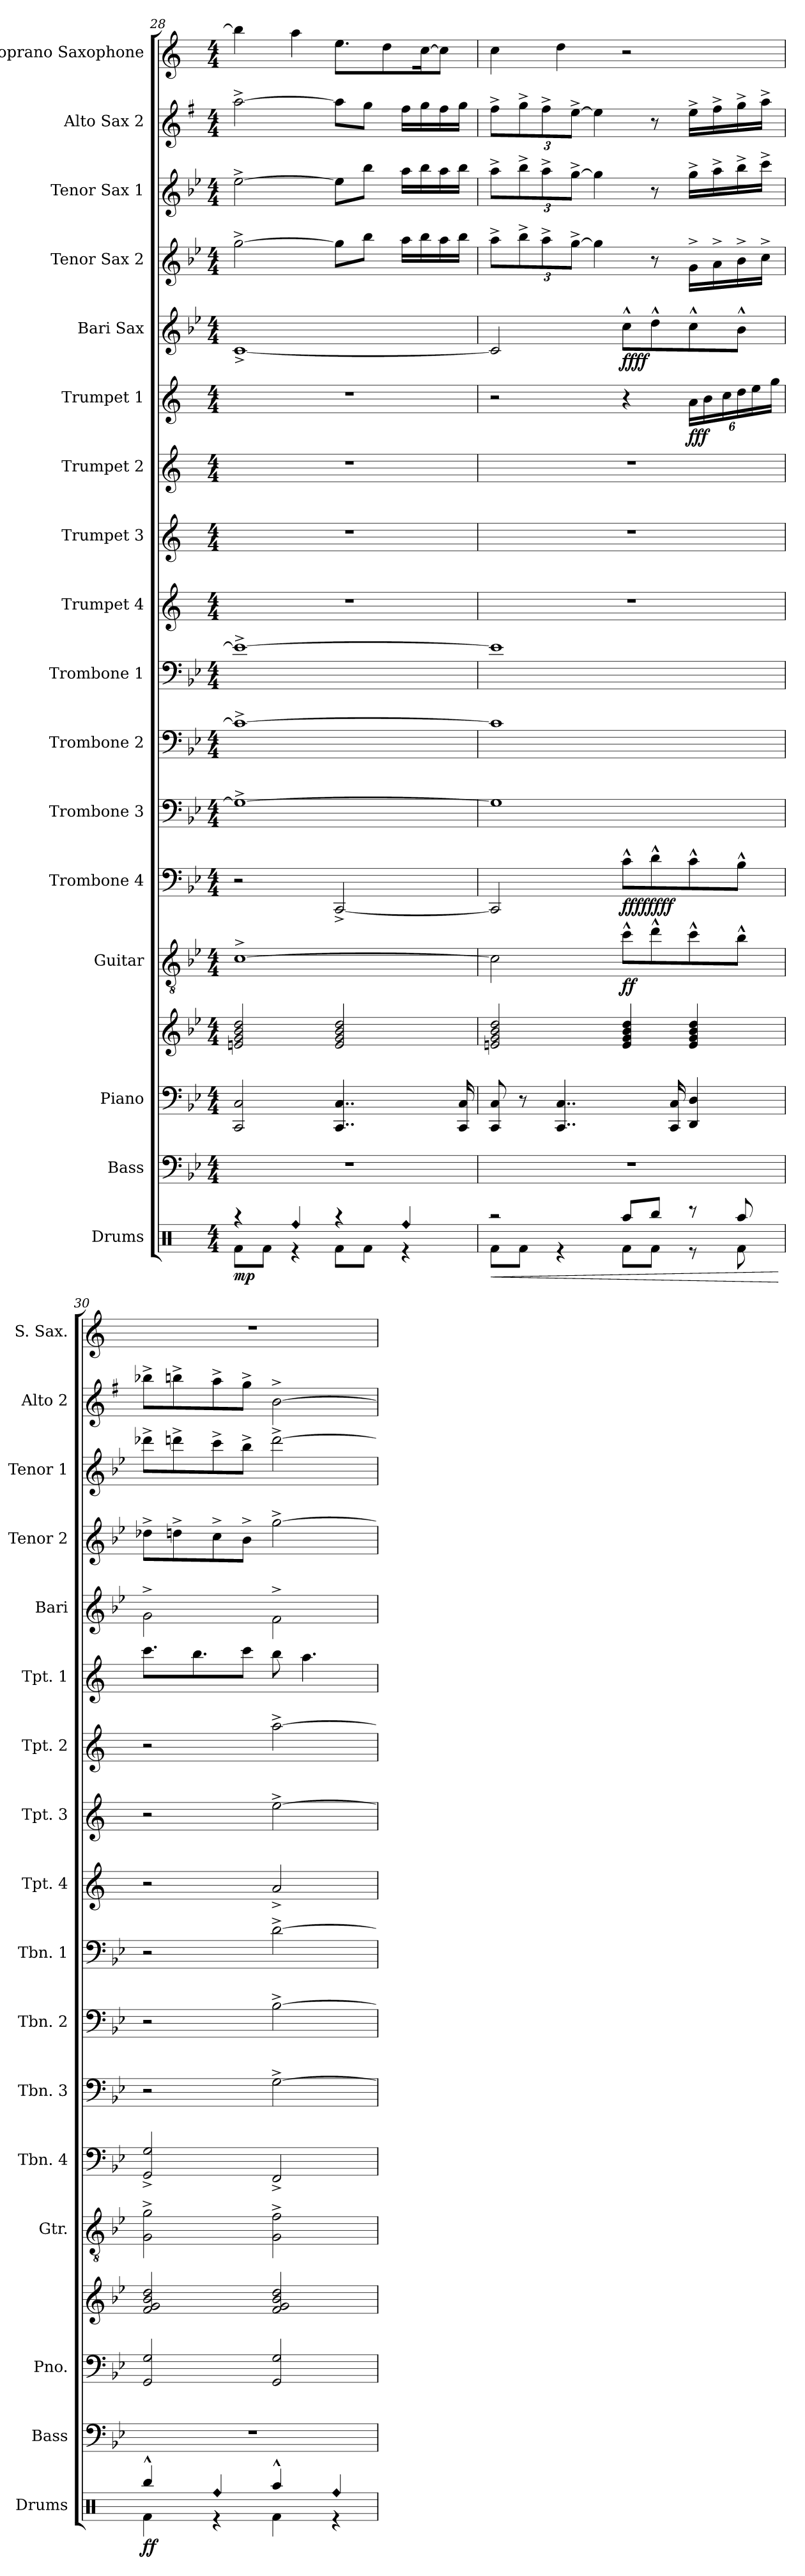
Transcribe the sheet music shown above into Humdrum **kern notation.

**kern	**dynam	**kern	**kern	**kern	**kern	**dynam	**kern	**dynam	**kern	**kern	**kern	**kern	**kern	**kern	**kern	**dynam	**kern	**dynam	**kern	**kern	**kern	**kern
*part17	*part17	*part16	*part15	*part15	*part14	*part14	*part13	*part13	*part12	*part11	*part10	*part9	*part8	*part7	*part6	*part6	*part5	*part5	*part4	*part3	*part2	*part1
*staff18	*staff18	*staff17	*staff16	*staff15	*staff14	*staff14	*staff13	*staff13	*staff12	*staff11	*staff10	*staff9	*staff8	*staff7	*staff6	*staff6	*staff5	*staff5	*staff4	*staff3	*staff2	*staff1
*I"Drums	*	*I"Bass	*I"Piano	*	*I"Guitar	*	*I"Trombone 4	*	*I"Trombone 3	*I"Trombone 2	*I"Trombone 1	*I"Trumpet 4	*I"Trumpet 3	*I"Trumpet 2	*I"Trumpet 1	*	*I"Bari Sax	*	*I"Tenor Sax 2	*I"Tenor Sax 1	*I"Alto Sax 2	*I"Soprano Saxophone
*I'Drums	*	*I'Bass	*I'Pno.	*	*I'Gtr.	*	*I'Tbn. 4	*	*I'Tbn. 3	*I'Tbn. 2	*I'Tbn. 1	*I'Tpt. 4	*I'Tpt. 3	*I'Tpt. 2	*I'Tpt. 1	*	*I'Bari	*	*I'Tenor 2	*I'Tenor 1	*I'Alto 2	*I'S. Sax.
*clefX	*	*clefF4	*clefF4	*clefG2	*clefGv2	*	*clefF4	*	*clefF4	*clefF4	*clefF4	*clefG2	*clefG2	*clefG2	*clefG2	*	*clefG2	*	*clefG2	*clefG2	*clefG2	*clefG2
*	*	*ITrd7c12	*	*	*	*	*	*	*	*	*	*ITrd1c2	*ITrd1c2	*ITrd1c2	*ITrd1c2	*	*ITrd12c21	*	*ITrd8c14	*ITrd8c14	*ITrd5c9	*ITrd1c2
*k[]	*	*k[b-e-]	*k[b-e-]	*k[b-e-]	*k[b-e-]	*	*k[b-e-]	*	*k[b-e-]	*k[b-e-]	*k[b-e-]	*k[b-e-]	*k[b-e-]	*k[b-e-]	*k[b-e-]	*	*k[b-e-]	*	*k[b-e-]	*k[b-e-]	*k[b-e-]	*k[b-e-]
*M4/4	*	*M4/4	*M4/4	*M4/4	*M4/4	*	*M4/4	*	*M4/4	*M4/4	*M4/4	*M4/4	*M4/4	*M4/4	*M4/4	*	*M4/4	*	*M4/4	*M4/4	*M4/4	*M4/4
=28	=28	=28	=28	=28	=28	=28	=28	=28	=28	=28	=28	=28	=28	=28	=28	=28	=28	=28	=28	=28	=28	=28
*^	*	*	*	*	*	*	*	*	*	*	*	*	*	*	*	*	*	*	*	*	*	*
!	!	!LO:DY:b	!	!	!	!	!	!	!	!	!	!	!	!	!	!	!	!	!	!	!	!	!
4r	8Rf\L	mp	1r	2CC/ 2C/	2en/ 2g/ 2b-/ 2dd/	[1c^	.	2r	.	1G^_	1c^_	1en^_	1r	1r	1r	1r	.	[1C^	.	[2g^\	[2e-^\	[2cc^\	4aa\]
.	8Rf\J	.	.	.	.	.	.	.	.	.	.	.	.	.	.	.	.	.	.	.	.	.	.
!LO:N:head=diamond	!	!	!	!	!	!	!	!	!	!	!	!	!	!	!	!	!	!	!	!	!	!	!
4Rff/	4r	.	.	.	.	.	.	.	.	.	.	.	.	.	.	.	.	.	.	.	.	.	4gg\
4r	8Rf\L	.	.	4..CC/ 4..C/	2e/ 2g/ 2b-/ 2dd/	.	.	[2CC^/	.	.	.	.	.	.	.	.	.	.	.	8g\L]	8e-\L]	8cc\L]	8.dd\L
.	8Rf\J	.	.	.	.	.	.	.	.	.	.	.	.	.	.	.	.	.	.	8b-\J	8b-\J	8b-\J	.
.	.	.	.	.	.	.	.	.	.	.	.	.	.	.	.	.	.	.	.	.	.	.	8cc\
!LO:N:head=diamond	!	!	!	!	!	!	!	!	!	!	!	!	!	!	!	!	!	!	!	!	!	!	!
4Rff/	4r	.	.	.	.	.	.	.	.	.	.	.	.	.	.	.	.	.	.	16a\LL	16a\LL	16a\LL	.
.	.	.	.	.	.	.	.	.	.	.	.	.	.	.	.	.	.	.	.	16b-\	16b-\	16b-\	[16b-\K
.	.	.	.	.	.	.	.	.	.	.	.	.	.	.	.	.	.	.	.	16a\	16a\	16a\	8b-\J]
.	.	.	.	16CC/ 16C/	.	.	.	.	.	.	.	.	.	.	.	.	.	.	.	16b-\JJ	16b-\JJ	16b-\JJ	.
=29	=29	=29	=29	=29	=29	=29	=29	=29	=29	=29	=29	=29	=29	=29	=29	=29	=29	=29	=29	=29	=29	=29	=29
!	!	!LO:HP:b	!	!	!	!	!	!	!	!	!	!	!	!	!	!	!	!	!	!	!	!	!
2r	8Rf\L	<	1r	8CC/ 8C/	2en/ 2g/ 2b-/ 2dd/	2c\]	.	2CC/]	.	1G]	1c]	1e]	1r	1r	1r	2r	.	2C/]	.	8a^\L	8a^\L	8a^\L	4b-\
*	*	*	*	*	*	*	*	*	*	*	*	*	*	*	*	*	*	*	*	*Xbrackettup	*Xbrackettup	*Xbrackettup	*
.	8Rf\J	.	.	8r	.	.	.	.	.	.	.	.	.	.	.	.	.	.	.	12b-^\	12b-^\	12b-^\	.
.	.	.	.	.	.	.	.	.	.	.	.	.	.	.	.	.	.	.	.	12a^\	12a^\	12a^\	.
.	4r	.	.	4..CC/ 4..C/	.	.	.	.	.	.	.	.	.	.	.	.	.	.	.	.	.	.	4cc\
.	.	.	.	.	.	.	.	.	.	.	.	.	.	.	.	.	.	.	.	[12g^\J	[12g^\J	[12g^\J	.
.	.	.	.	.	.	.	.	.	.	.	.	.	.	.	.	.	.	.	.	4g\]	4g\]	4g\]	.
!	!	!	!	!	!	!	!LO:DY:b	!	!LO:DY:b	!	!	!	!	!	!	!	!	!	!	!	!	!	!
!	!	!	!	!	!	!	!	!	!LO:DY:n=1:b	!	!	!	!	!	!	!	!	!	!	!	!	!	!
!	!	!	!	!	!	!	!	!	!LO:DY:n=2:b	!	!	!	!	!	!	!	!	!	!	!	!	!	!
!	!	!	!	!	!	!	!	!	!LO:DY:n=3:b	!	!	!	!	!	!	!	!	!	!LO:DY:b	!	!	!	!
!	!	!	!	!	!	!	!	!	!	!	!	!	!	!	!	!	!	!	!LO:DY:n=1:b	!	!	!	!
8Raa/L	8Rf\L	.	.	.	4e/ 4g/ 4b-/ 4dd/	8cc^^\L	ff	8c^^\L	ff ff ff ff	.	.	.	.	.	.	4r	.	8c^^\L	ff ff	.	.	.	2r
8Rbb/J	8Rf\J	.	.	.	.	8dd^^\	.	8d^^\	.	.	.	.	.	.	.	.	.	8d^^\	.	8r	8r	8r	.
.	.	.	.	16CC/ 16C/	.	.	.	.	.	.	.	.	.	.	.	.	.	.	.	.	.	.	.
*	*	*	*	*	*	*	*	*	*	*	*	*	*	*	*	*Xbrackettup	*	*	*	*	*	*	*
!	!	!	!	!	!	!	!	!	!	!	!	!	!	!	!	!	!LO:DY:b	!	!	!	!	!	!
8r	8r	.	.	4DD/ 4D/	4e/ 4g/ 4b-/ 4dd/	8cc^^\	.	8c^^\	.	.	.	.	.	.	.	24g\LL	fff	8c^^\	.	16G^\LL	16g^\LL	16g^\LL	.
.	.	.	.	.	.	.	.	.	.	.	.	.	.	.	.	24a\	.	.	.	.	.	.	.
.	.	.	.	.	.	.	.	.	.	.	.	.	.	.	.	.	.	.	.	16A^\	16a^\	16a^\	.
.	.	.	.	.	.	.	.	.	.	.	.	.	.	.	.	24b-\	.	.	.	.	.	.	.
8Raa/	8Rf\	.	.	.	.	8b-^^\J	.	8B-^^\J	.	.	.	.	.	.	.	24cc\	.	8B-^^\J	.	16B-^\	16b-^\	16b-^\	.
.	.	.	.	.	.	.	.	.	.	.	.	.	.	.	.	24dd\	.	.	.	.	.	.	.
.	.	.	.	.	.	.	.	.	.	.	.	.	.	.	.	.	.	.	.	16c^\JJ	16cc^\JJ	16cc^\JJ	.
.	.	.	.	.	.	.	.	.	.	.	.	.	.	.	.	24ff\JJ	.	.	.	.	.	.	.
*v	*v	*	*	*	*	*	*	*	*	*	*	*	*	*	*	*	*	*	*	*	*	*	*
.	[	.	.	.	.	.	.	.	.	.	.	.	.	.	.	.	.	.	.	.	.	.
=30	=30	=30	=30	=30	=30	=30	=30	=30	=30	=30	=30	=30	=30	=30	=30	=30	=30	=30	=30	=30	=30	=30
*^	*	*	*	*	*	*	*	*	*	*	*	*	*	*	*	*	*	*	*	*	*	*
!	!	!LO:DY:b	!	!	!	!	!	!	!	!	!	!	!	!	!	!	!	!	!	!	!	!	!
4Rbb^^/	4Rf\	ff	1r	2GG/ 2G/	2f/ 2g/ 2b-/ 2dd/	2G\^ 2g\^	.	2GG/^ 2G/^	.	2r	2r	2r	2r	2r	2r	8.bb-\L	.	2G^\	.	8d-X^\L	8dd-X^\L	8dd-X^\L	1r
.	.	.	.	.	.	.	.	.	.	.	.	.	.	.	.	.	.	.	.	8dn^\	8ddn^\	8ddn^\	.
.	.	.	.	.	.	.	.	.	.	.	.	.	.	.	.	8.aa\	.	.	.	.	.	.	.
!LO:N:head=diamond	!	!	!	!	!	!	!	!	!	!	!	!	!	!	!	!	!	!	!	!	!	!	!
4Rff/	4r	.	.	.	.	.	.	.	.	.	.	.	.	.	.	.	.	.	.	8c^\	8cc^\	8cc^\	.
.	.	.	.	.	.	.	.	.	.	.	.	.	.	.	.	8bb-\J	.	.	.	8B-^\J	8b-^\J	8b-^\J	.
4Raa^^/	4Rf\	.	.	2GG/ 2G/	2f/ 2g/ 2b-/ 2dd/	2G\^ 2f\^	.	2FF^/	.	[2G^\	[2B-^\	[2d^\	2g^/	[2dd^\	[2gg^\	8aa\	.	2F^\	.	[2g^\	[2dd^\	[2d^\	.
.	.	.	.	.	.	.	.	.	.	.	.	.	.	.	.	4.gg\	.	.	.	.	.	.	.
!LO:N:head=diamond	!	!	!	!	!	!	!	!	!	!	!	!	!	!	!	!	!	!	!	!	!	!	!
4Rff/	4r	.	.	.	.	.	.	.	.	.	.	.	.	.	.	.	.	.	.	.	.	.	.
*v	*v	*	*	*	*	*	*	*	*	*	*	*	*	*	*	*	*	*	*	*	*	*	*
=	=	=	=	=	=	=	=	=	=	=	=	=	=	=	=	=	=	=	=	=	=	=
*-	*-	*-	*-	*-	*-	*-	*-	*-	*-	*-	*-	*-	*-	*-	*-	*-	*-	*-	*-	*-	*-	*-
